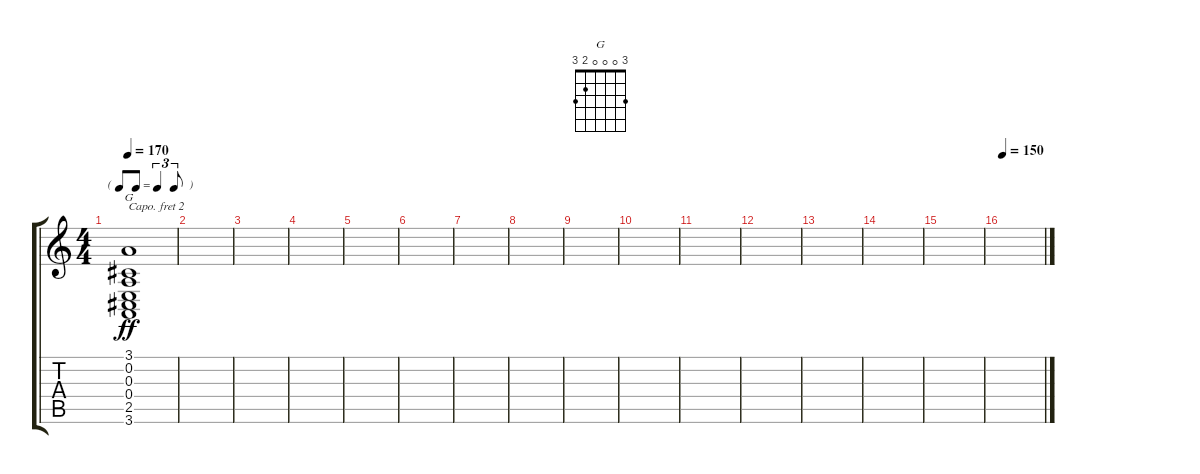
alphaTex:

\track "" {instrument tangoaccordion}
\staff {score tabs}
\capo 2
\tuning (E4 B3 G3 D3 A2 E2) {hide}
\chord ("G" 3 0 0 0 2 3)
\ts (4 4)
\tf triplet8th
\tempo 170
\clef g2
\ks c
(3.1 0.2 0.3 0.4 2.5 3.6).1{ch "G" dy ff} |
|
|
|
|
|
|
|
|
|
|
|
|
|
|
\tempo 150
